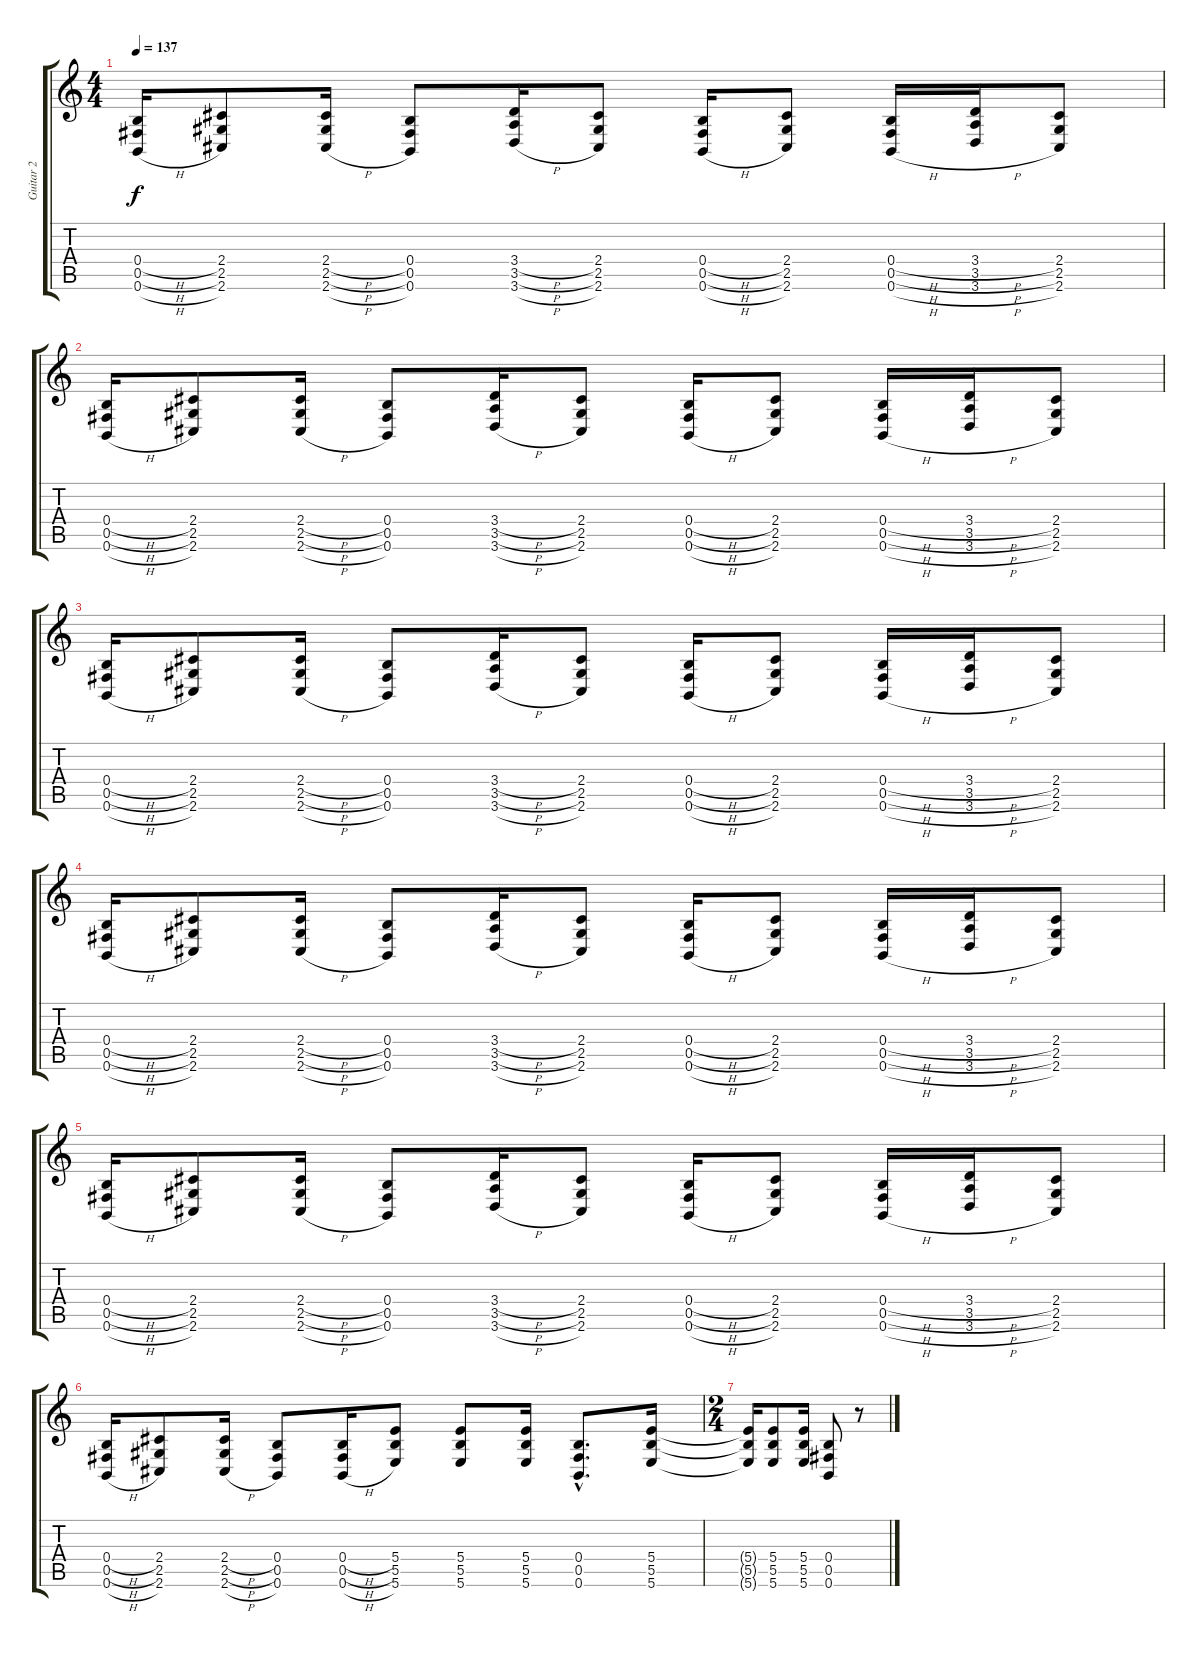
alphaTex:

\track ("Guitar 2" "Guitar 2") {instrument distortionguitar}
\staff {score tabs}
\tuning (Db4 Ab3 E3 B2 Gb2 B1) {hide}
\ts (4 4)
\tempo 137
\clef g2
\ks c
(0.4{h} 0.5{h} 0.6{h}).16{dy f} (2.4 2.5 2.6).8 (2.4{h} 2.5{h} 2.6{h}).16 (0.4 0.5 0.6).8 (3.4{h} 3.5{h} 3.6{h}).16 (2.4 2.5 2.6).8 (0.4{h} 0.5{h} 0.6{h}).16 (2.4 2.5 2.6).8 (0.4{h} 0.5{h} 0.6{h}).16 (3.4{h} 3.5{h} 3.6{h}).16 (2.4 2.5 2.6).8 |
(0.4{h} 0.5{h} 0.6{h}).16 (2.4 2.5 2.6).8 (2.4{h} 2.5{h} 2.6{h}).16 (0.4 0.5 0.6).8 (3.4{h} 3.5{h} 3.6{h}).16 (2.4 2.5 2.6).8 (0.4{h} 0.5{h} 0.6{h}).16 (2.4 2.5 2.6).8 (0.4{h} 0.5{h} 0.6{h}).16 (3.4{h} 3.5{h} 3.6{h}).16 (2.4 2.5 2.6).8 |
(0.4{h} 0.5{h} 0.6{h}).16 (2.4 2.5 2.6).8 (2.4{h} 2.5{h} 2.6{h}).16 (0.4 0.5 0.6).8 (3.4{h} 3.5{h} 3.6{h}).16 (2.4 2.5 2.6).8 (0.4{h} 0.5{h} 0.6{h}).16 (2.4 2.5 2.6).8 (0.4{h} 0.5{h} 0.6{h}).16 (3.4{h} 3.5{h} 3.6{h}).16 (2.4 2.5 2.6).8 |
(0.4{h} 0.5{h} 0.6{h}).16 (2.4 2.5 2.6).8 (2.4{h} 2.5{h} 2.6{h}).16 (0.4 0.5 0.6).8 (3.4{h} 3.5{h} 3.6{h}).16 (2.4 2.5 2.6).8 (0.4{h} 0.5{h} 0.6{h}).16 (2.4 2.5 2.6).8 (0.4{h} 0.5{h} 0.6{h}).16 (3.4{h} 3.5{h} 3.6{h}).16 (2.4 2.5 2.6).8 |
(0.4{h} 0.5{h} 0.6{h}).16 (2.4 2.5 2.6).8 (2.4{h} 2.5{h} 2.6{h}).16 (0.4 0.5 0.6).8 (3.4{h} 3.5{h} 3.6{h}).16 (2.4 2.5 2.6).8 (0.4{h} 0.5{h} 0.6{h}).16 (2.4 2.5 2.6).8 (0.4{h} 0.5{h} 0.6{h}).16 (3.4{h} 3.5{h} 3.6{h}).16 (2.4 2.5 2.6).8 |
(0.4{h} 0.5{h} 0.6{h}).16 (2.4 2.5 2.6).8 (2.4{h} 2.5{h} 2.6{h}).16 (0.4 0.5 0.6).8 (0.4{h} 0.5{h} 0.6{h}).16 (5.4 5.5 5.6).8 (5.4 5.5 5.6).8 (5.4 5.5 5.6).16 (0.4{hac} 0.5{hac} 0.6{hac}).8{d} (5.4 5.5 5.6).16 |
\ts (2 4)
(5.4{t} 5.5{t} 5.6{t}).16 (5.4 5.5 5.6).8 (5.4 5.5 5.6).16 (0.4 0.5 0.6).8 r.8
